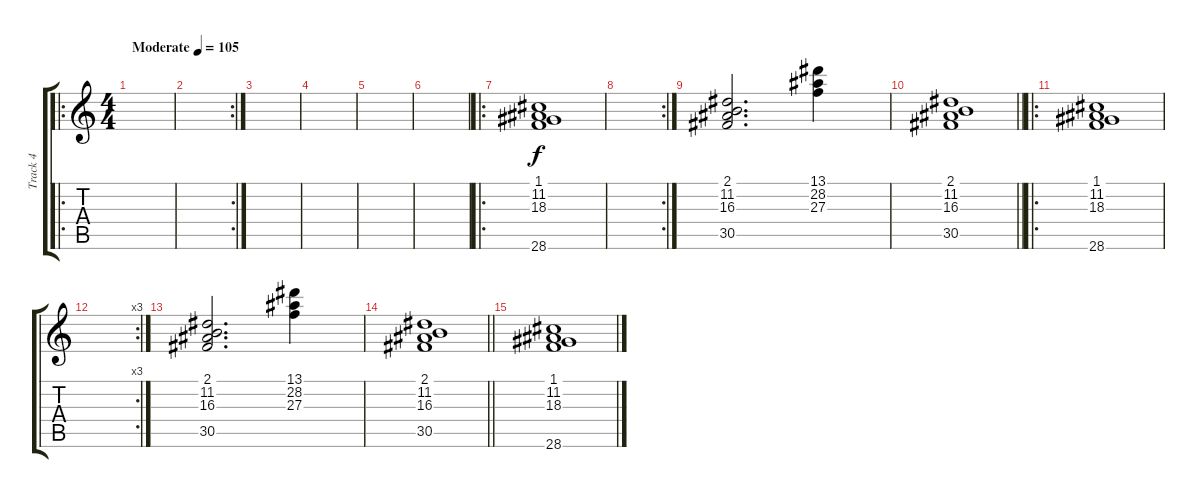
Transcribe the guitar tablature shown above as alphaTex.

\track ("Track 4" "Track 4") {instrument electricpiano1}
\staff {score tabs}
\tuning (E4 B3 G3 D3 A2 E2) {hide}
\ro
\ts (4 4)
\tempo (105 "Moderate")
\clef g2
\ks c
|
\rc 2
|
|
|
|
|
\ro
(1.1 11.2 18.3 28.6).1 |
\rc 2
|
(2.1 11.2 16.3 30.5).2{d} (13.1 28.2 27.3).4 |
\barLineRight lightlight
(2.1 11.2 16.3 30.5).1 |
\ro
(1.1 11.2 18.3 28.6).1 |
\rc 3
|
(2.1 11.2 16.3 30.5).2{d} (13.1 28.2 27.3).4 |
\barLineRight lightlight
(2.1 11.2 16.3 30.5).1 |
(1.1 11.2 18.3 28.6).1
